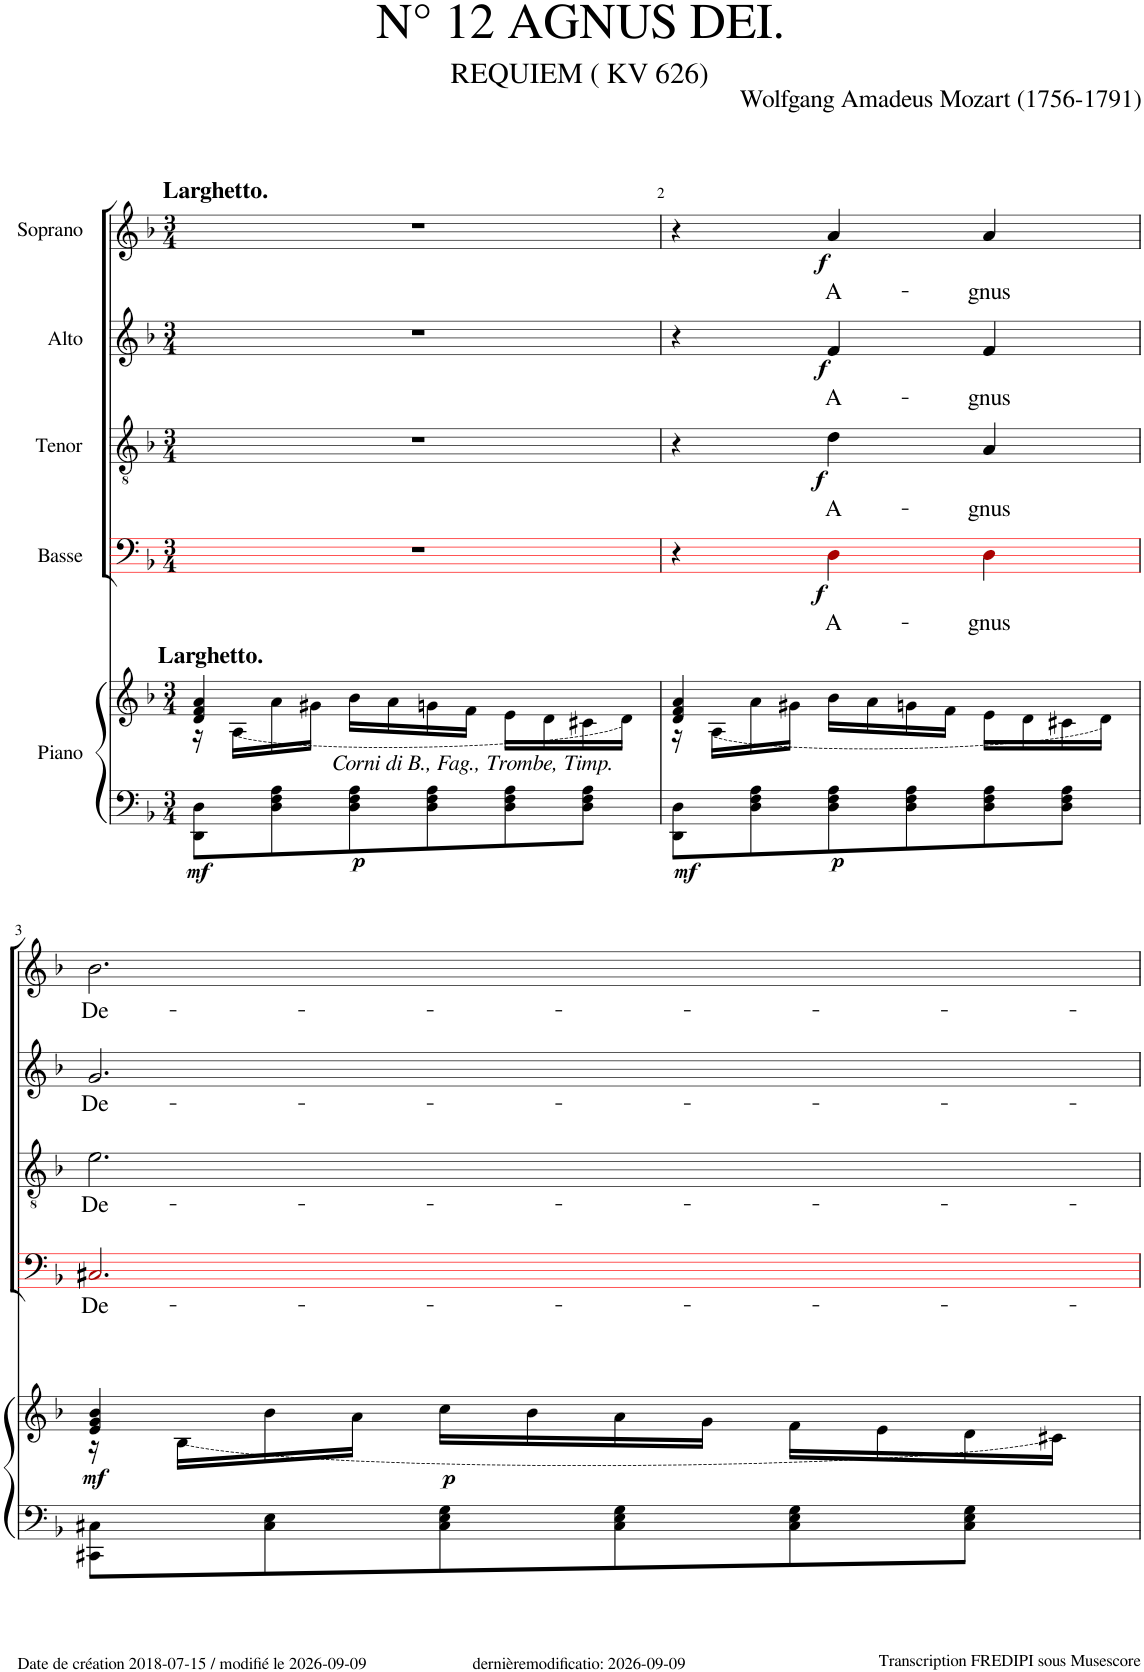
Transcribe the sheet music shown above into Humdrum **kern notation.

**kern	**kern	**dynam	**kern	**text	**dynam	**kern	**text	**dynam	**kern	**text	**dynam	**kern	**text	**dynam
*part5	*part5	*part5	*part4	*part4	*part4	*part3	*part3	*part3	*part2	*part2	*part2	*part1	*part1	*part1
*staff6	*staff5	*staff5/6	*staff4	*staff4	*staff4	*staff3	*staff3	*staff3	*staff2	*staff2	*staff2	*staff1	*staff1	*staff1
*I"Piano	*	*	*I"Basse	*	*	*I"Tenor	*	*	*I"Alto	*	*	*I"Soprano	*	*
*I'Pno	*	*	*	*	*	*	*	*	*	*	*	*	*	*
*	*	*	*stria5	*	*	*	*	*	*	*	*	*	*	*
*clefF4	*clefG2	*	*clefF4	*	*	*clefGv2	*	*	*clefG2	*	*	*clefG2	*	*
*	*	*	*ITrd8c14	*	*	*	*	*	*	*	*	*	*	*
*k[b-]	*k[b-]	*	*k[b-]	*	*	*k[b-]	*	*	*k[b-]	*	*	*k[b-]	*	*
*M3/4	*M3/4	*	*M3/4	*	*	*M3/4	*	*	*M3/4	*	*	*M3/4	*	*
=1	=1	=1	=1	=1	=1	=1	=1	=1	=1	=1	=1	=1	=1	=1
*	*^	*	*	*	*	*	*	*	*	*	*	*	*	*
!	!LO:TX:a:B:t=Larghetto.	!	!	!	!	!	!	!	!	!	!	!	!	!	!
!	!	!	!LO:DY:b=2	!	!	!	!	!	!	!	!	!	!	!	!
8DD\ 8D\L	4d/ 4f/ 4a/	16r	mf	2.r	.	.	2.r	.	.	2.r	.	.	2.r	.	.
.	.	(16A\LL	.	.	.	.	.	.	.	.	.	.	.	.	.
8D\ 8F\ 8A\	.	16a\	.	.	.	.	.	.	.	.	.	.	.	.	.
.	.	16g#X\JJ	.	.	.	.	.	.	.	.	.	.	.	.	.
!	!LO:TX:b:i:t=Corni di B., Fag., Trombe, Timp.	!	!	!	!	!	!	!	!	!	!	!	!	!	!
!	!	!	!LO:DY:b=2	!	!	!	!	!	!	!	!	!	!	!	!
8D\ 8F\ 8A\	2ryy	16b-\LL	p	.	.	.	.	.	.	.	.	.	.	.	.
.	.	16a\	.	.	.	.	.	.	.	.	.	.	.	.	.
8D\ 8F\ 8A\	.	16gn\	.	.	.	.	.	.	.	.	.	.	.	.	.
.	.	16f\JJ	.	.	.	.	.	.	.	.	.	.	.	.	.
8D\ 8F\ 8A\	.	16e\LL	.	.	.	.	.	.	.	.	.	.	.	.	.
.	.	16d\	.	.	.	.	.	.	.	.	.	.	.	.	.
8D\ 8F\ 8A\J	.	16c#X\	.	.	.	.	.	.	.	.	.	.	.	.	.
.	.	16d\JJ)	.	.	.	.	.	.	.	.	.	.	.	.	.
=2	=2	=2	=2	=2	=2	=2	=2	=2	=2	=2	=2	=2	=2	=2	=2
!	!	!	!LO:DY:b=2	!	!	!	!	!	!	!	!	!	!	!	!
8DD\ 8D\L	4d/ 4f/ 4a/	16r	mf	4r	.	.	4r	.	.	4r	.	.	4r	.	.
.	.	(16A\LL	.	.	.	.	.	.	.	.	.	.	.	.	.
8D\ 8F\ 8A\	.	16a\	.	.	.	.	.	.	.	.	.	.	.	.	.
.	.	16g#X\JJ	.	.	.	.	.	.	.	.	.	.	.	.	.
!	!	!	!LO:DY:b=2	!	!LO:LY:b	!LO:DY:b	!	!LO:LY:b	!LO:DY:b	!	!LO:LY:b	!LO:DY:b	!	!LO:LY:b	!LO:DY:b
8D\ 8F\ 8A\	2ryy	16b-\LL	p	4D!i\	A-	f	4d!\	A-	f	4f!/	A-	f	4a!/	A-	f
.	.	16a\	.	.	.	.	.	.	.	.	.	.	.	.	.
8D\ 8F\ 8A\	.	16gn\	.	.	.	.	.	.	.	.	.	.	.	.	.
.	.	16f\JJ	.	.	.	.	.	.	.	.	.	.	.	.	.
!	!	!	!	!	!LO:LY:b	!	!	!LO:LY:b	!	!	!LO:LY:b	!	!	!LO:LY:b	!
8D\ 8F\ 8A\	.	16e\LL	.	4D!i\	-gnus	.	4A!/	-gnus	.	4f!/	-gnus	.	4a!/	-gnus	.
.	.	16d\	.	.	.	.	.	.	.	.	.	.	.	.	.
8D\ 8F\ 8A\J	.	16c#X\	.	.	.	.	.	.	.	.	.	.	.	.	.
.	.	16d\JJ)	.	.	.	.	.	.	.	.	.	.	.	.	.
!!LO:LB:g=z
=3	=3	=3	=3	=3	=3	=3	=3	=3	=3	=3	=3	=3	=3	=3	=3
!	!	!	!LO:DY:a=2	!	!LO:LY:b	!	!	!LO:LY:b	!	!	!LO:LY:b	!	!	!LO:LY:b	!
8CC#X\ 8C#X\L	4e/ 4g/ 4b-/	16r	mf	2.C#X!i/	De-	.	2.e!\	De-	.	2.g!/	De-	.	2.b-!\	De-	.
.	.	(16B-\LL	.	.	.	.	.	.	.	.	.	.	.	.	.
8C#\ 8E\	.	16b-\	.	.	.	.	.	.	.	.	.	.	.	.	.
.	.	16a\JJ	.	.	.	.	.	.	.	.	.	.	.	.	.
!	!	!	!LO:DY:a=2	!	!	!	!	!	!	!	!	!	!	!	!
8C#\ 8E\ 8G\	2ryy	16cc\LL	p	.	.	.	.	.	.	.	.	.	.	.	.
.	.	16b-\	.	.	.	.	.	.	.	.	.	.	.	.	.
8C#\ 8E\ 8G\	.	16a\	.	.	.	.	.	.	.	.	.	.	.	.	.
.	.	16g\JJ	.	.	.	.	.	.	.	.	.	.	.	.	.
8C#\ 8E\ 8G\	.	16f\LL	.	.	.	.	.	.	.	.	.	.	.	.	.
.	.	16e\	.	.	.	.	.	.	.	.	.	.	.	.	.
8C#\ 8E\ 8G\J	.	16d\	.	.	.	.	.	.	.	.	.	.	.	.	.
.	.	16c#X\JJ)	.	.	.	.	.	.	.	.	.	.	.	.	.
*	*v	*v	*	*	*	*	*	*	*	*	*	*	*	*	*
=	=	=	=	=	=	=	=	=	=	=	=	=	=	=
*-	*-	*-	*-	*-	*-	*-	*-	*-	*-	*-	*-	*-	*-	*-
